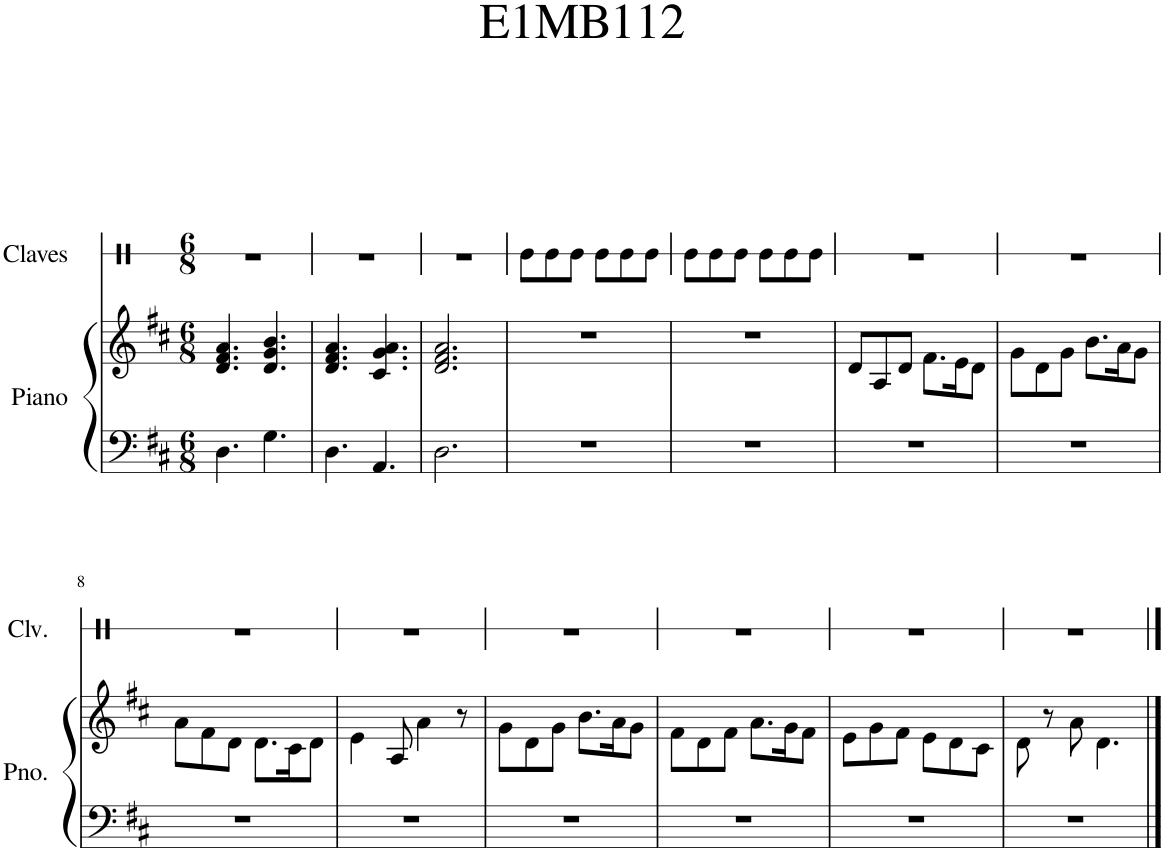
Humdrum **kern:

**kern	**kern	**kern
*part2	*part2	*part1
*staff3	*staff2	*staff1
*I"Piano	*	*I"Claves
*I'Pno.	*	*I'Clv.
*	*	*stria1
*clefF4	*clefG2	*clefX
*k[f#c#]	*k[f#c#]	*k[]
*M6/8	*M6/8	*M6/8
=1	=1	=1
4.D\	4.d/ 4.f#/ 4.a/	2.r
4.G\	4.d/ 4.g/ 4.b/	.
=2	=2	=2
4.D\	4.d/ 4.f#/ 4.a/	2.r
4.AA/	4.c#/ 4.g/ 4.a/	.
=3	=3	=3
2.D\	2.d/ 2.f#/ 2.a/	2.r
=4	=4	=4
2.r	2.r	8Re\L
.	.	8Re\
.	.	8Re\J
.	.	8Re\L
.	.	8Re\
.	.	8Re\J
=5	=5	=5
2.r	2.r	8Re\L
.	.	8Re\
.	.	8Re\J
.	.	8Re\L
.	.	8Re\
.	.	8Re\J
=6	=6	=6
2.r	8d/L	2.r
.	8A/	.
.	8d/J	.
.	8.f#\L	.
.	16e\K	.
.	8d\J	.
=7	=7	=7
2.r	8g\L	2.r
.	8d\	.
.	8g\J	.
.	8.b\L	.
.	16a\K	.
.	8g\J	.
!!LO:LB:g=z
=8	=8	=8
2.r	8a\L	2.r
.	8f#\	.
.	8d\J	.
.	8.d\L	.
.	16c#\K	.
.	8d\J	.
=9	=9	=9
2.r	4e\	2.r
.	8A/	.
.	4a\	.
.	8r	.
=10	=10	=10
2.r	8g\L	2.r
.	8d\	.
.	8g\J	.
.	8.b\L	.
.	16a\K	.
.	8g\J	.
=11	=11	=11
2.r	8f#\L	2.r
.	8d\	.
.	8f#\J	.
.	8.a\L	.
.	16g\K	.
.	8f#\J	.
=12	=12	=12
2.r	8e\L	2.r
.	8g\	.
.	8f#\J	.
.	8e\L	.
.	8d\	.
.	8c#\J	.
=13	=13	=13
2.r	8d\	2.r
.	8r	.
.	8a\	.
.	4.d\	.
==	==	==
*-	*-	*-
